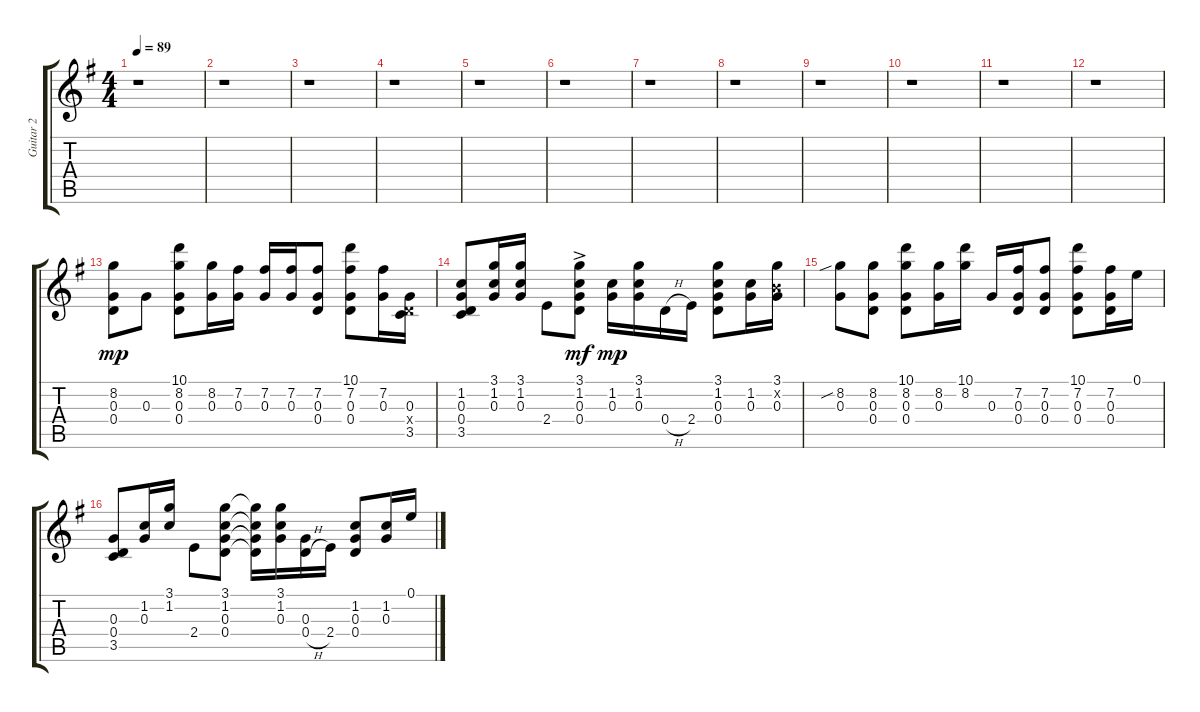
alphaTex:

\track ("Guitar 2" "Guitar 2") {instrument overdrivenguitar}
\staff {score tabs}
\tuning (E4 B3 G3 D3 A2 E2) {hide}
\ts (4 4)
\tempo 89
\clef g2
\ks g
r.1{dy mp instrument overdrivenguitar} |
r.1 |
r.1 |
r.1 |
r.1 |
r.1 |
r.1 |
r.1 |
r.1 |
r.1 |
r.1 |
r.1 |
(8.2 0.3 0.4).8 0.3.8 (10.1 8.2 0.3 0.4).8 (8.2 0.3).16 (7.2 0.3).16 (7.2 0.3).16 (7.2 0.3).16 (7.2 0.3 0.4).8 (10.1 7.2 0.3 0.4).8 (7.2 0.3).16 (0.3 0.4{x} 3.5).16 |
(1.2 0.3 0.4 3.5).8 (3.1 1.2 0.3).16 (3.1 1.2 0.3).16 2.4.8 (3.1{ac} 1.2{ac} 0.3{ac} 0.4{ac}).8{dy mf} (1.2 0.3).16{dy mp} (3.1 1.2 0.3).16 0.4{h}.16 2.4.16 (3.1 1.2 0.3 0.4).8 (1.2 0.3).16 (3.1 0.2{x} 0.3).16 |
(8.2{sib} 0.3).8 (8.2 0.3 0.4).8 (10.1 8.2 0.3 0.4).8 (8.2 0.3).16 (10.1 8.2).16 0.3.16 (7.2 0.3 0.4).16 (7.2 0.3 0.4).8 (10.1 7.2 0.3 0.4).8 (7.2 0.3 0.4).16 0.1.16 |
(0.3 0.4 3.5).8 (1.2 0.3).16 (3.1 1.2).16 2.4.8 (3.1 1.2 0.3 0.4).8 (3.1{t} 1.2{t} 0.3{t} 0.4{t}).16 (3.1 1.2 0.3).16 (0.3 0.4{h}).16 2.4.16 (1.2 0.3 0.4).8 (1.2 0.3).16 0.1.16
